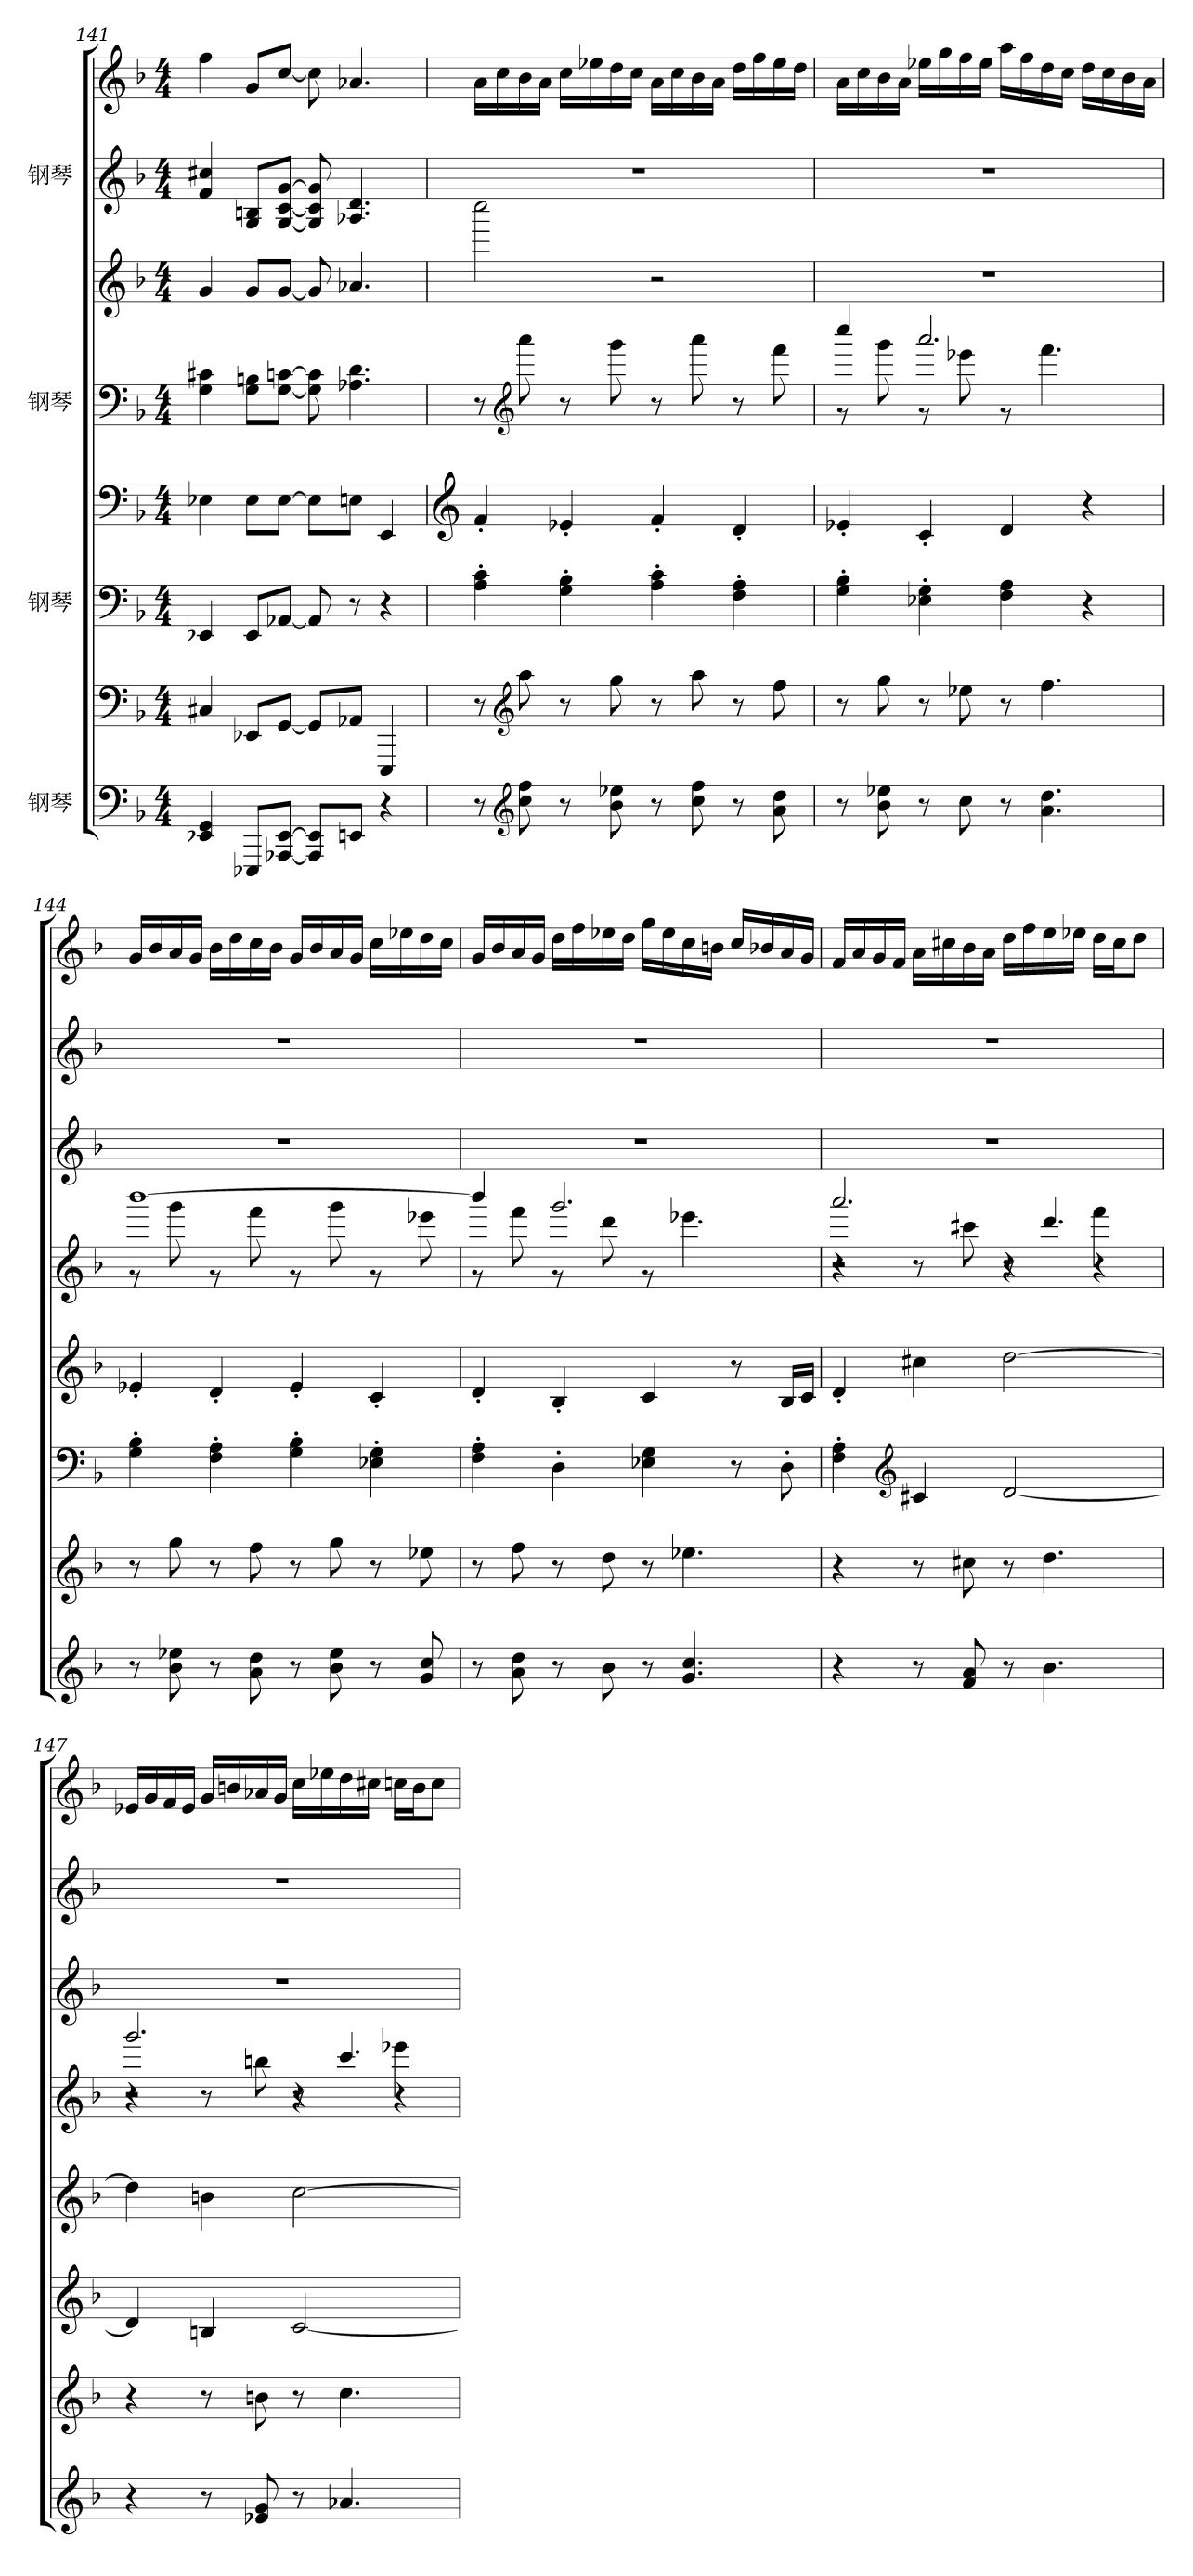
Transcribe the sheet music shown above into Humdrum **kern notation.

**kern	**kern	**kern	**kern	**kern	**kern	**kern	**kern
*part4	*part4	*part3	*part3	*part2	*part2	*part1	*part1
*staff8	*staff7	*staff6	*staff5	*staff4	*staff3	*staff2	*staff1
*I"钢琴	*	*I"钢琴	*	*I"钢琴	*	*I"钢琴	*
*clefF4	*clefF4	*clefF4	*clefF4	*clefF4	*clefG2	*clefG2	*clefG2
*k[b-]	*k[b-]	*k[b-]	*k[b-]	*k[b-]	*k[b-]	*k[b-]	*k[b-]
*M4/4	*M4/4	*M4/4	*M4/4	*M4/4	*M4/4	*M4/4	*M4/4
=141	=141	=141	=141	=141	=141	=141	=141
4EE-X/ 4GG/	4C#X/	4EE-X/	4E-X\	4G\ 4c#X\	4g/	4f/ 4cc#X/	4ff\
8EEE-X/L	8EE-X/L	8EE-/L	8E-\L	8G\ 8Bn\L	8g/L	8G/ 8Bn/L	8g/L
[8AAA-X/ [8EE-/J	[8GG/J	[8AA-X/J	[8E-\J	[8G\ [8cn\J	[8g/J	[8G/ [8c/ [8g/J	[8cc/J
8AAA-/] 8EE-/]L	8GG/L]	8AA-/]	8E-\L]	8G\] 8c\]	8g/]	8G/] 8c/] 8g/]	8cc\]
8EEn/J	8AA-X/J	8r	8En\J	4.A-X\ 4.d\	4.a-X/	4.A-X/ 4.d/	4.a-X/
4r	4EEE/	4r	4EE/	.	.	.	.
!!LO:PB:g=z
=142	=142	=142	=142	=142	=142	=142	=142
*	*	*	*clefG2	*	*	*	*
8r	8r	4A\' 4c\'	4f'/	8r	2cccc\	1r	16a\LL
.	.	.	.	.	.	.	16cc\
*clefG2	*clefG2	*	*	*clefG2	*	*	*
8cc\ 8ff\	8aa\	.	.	8aaa\	.	.	16b-\
.	.	.	.	.	.	.	16a\JJ
8r	8r	4G\' 4B-\'	4e-X'/	8r	.	.	16cc\LL
.	.	.	.	.	.	.	16ee-X\
8b-\ 8ee-X\	8gg\	.	.	8ggg\	.	.	16dd\
.	.	.	.	.	.	.	16cc\JJ
8r	8r	4A\' 4c\'	4f'/	8r	2r	.	16a\LL
.	.	.	.	.	.	.	16cc\
8cc\ 8ff\	8aa\	.	.	8aaa\	.	.	16b-\
.	.	.	.	.	.	.	16a\JJ
8r	8r	4F\' 4A\'	4d'/	8r	.	.	16dd\LL
.	.	.	.	.	.	.	16ff\
8a\ 8dd\	8ff\	.	.	8fff\	.	.	16ee-\
.	.	.	.	.	.	.	16dd\JJ
=143	=143	=143	=143	=143	=143	=143	=143
*	*	*	*	*^	*	*	*
8r	8r	4G\' 4B-\'	4e-X'/	4cccc/	8r	1r	1r	16a\LL
.	.	.	.	.	.	.	.	16cc\
8b-\ 8ee-X\	8gg\	.	.	.	8ggg\	.	.	16b-\
.	.	.	.	.	.	.	.	16a\JJ
8r	8r	4E-X\' 4G\'	4c'/	2.aaa/	8r	.	.	16ee-X\LL
.	.	.	.	.	.	.	.	16gg\
8cc\	8ee-X\	.	.	.	8eee-X\	.	.	16ff\
.	.	.	.	.	.	.	.	16ee-\JJ
8r	8r	4F\ 4A\	4d/	.	8r	.	.	16aa\LL
.	.	.	.	.	.	.	.	16ff\
4.a\ 4.dd\	4.ff\	.	.	.	4.fff\	.	.	16dd\
.	.	.	.	.	.	.	.	16cc\JJ
.	.	4r	4r	.	.	.	.	16dd\LL
.	.	.	.	.	.	.	.	16cc\
.	.	.	.	.	.	.	.	16b-\
.	.	.	.	.	.	.	.	16a\JJ
!!LO:PB:g=z
=144	=144	=144	=144	=144	=144	=144	=144	=144
8r	8r	4G\' 4B-\'	4e-X'/	[1bbb-	8r	1r	1r	16g/LL
.	.	.	.	.	.	.	.	16b-/
8b-\ 8ee-X\	8gg\	.	.	.	8ggg\	.	.	16a/
.	.	.	.	.	.	.	.	16g/JJ
8r	8r	4F\' 4A\'	4d'/	.	8r	.	.	16b-\LL
.	.	.	.	.	.	.	.	16dd\
8a\ 8dd\	8ff\	.	.	.	8fff\	.	.	16cc\
.	.	.	.	.	.	.	.	16b-\JJ
8r	8r	4G\' 4B-\'	4e-'/	.	8r	.	.	16g/LL
.	.	.	.	.	.	.	.	16b-/
8b-\ 8ee-\	8gg\	.	.	.	8ggg\	.	.	16a/
.	.	.	.	.	.	.	.	16g/JJ
8r	8r	4E-X\' 4G\'	4c'/	.	8r	.	.	16cc\LL
.	.	.	.	.	.	.	.	16ee-X\
8g/ 8cc/	8ee-X\	.	.	.	8eee-X\	.	.	16dd\
.	.	.	.	.	.	.	.	16cc\JJ
=145	=145	=145	=145	=145	=145	=145	=145	=145
8r	8r	4F\' 4A\'	4d'/	4bbb-/]	8r	1r	1r	16g/LL
.	.	.	.	.	.	.	.	16b-/
8a\ 8dd\	8ff\	.	.	.	8fff\	.	.	16a/
.	.	.	.	.	.	.	.	16g/JJ
8r	8r	4D'\	4B-'/	2.ggg/	8r	.	.	16dd\LL
.	.	.	.	.	.	.	.	16ff\
8b-\	8dd\	.	.	.	8ddd\	.	.	16ee-X\
.	.	.	.	.	.	.	.	16dd\JJ
8r	8r	4E-X\ 4G\	4c/	.	8r	.	.	16gg\LL
.	.	.	.	.	.	.	.	16ee-\
4.g/ 4.cc/	4.ee-X\	.	.	.	4.eee-X\	.	.	16cc\
.	.	.	.	.	.	.	.	16bn\JJ
.	.	8r	8r	.	.	.	.	16cc/LL
.	.	.	.	.	.	.	.	16b-X/
.	.	8D'\	16B-/LL	.	.	.	.	16a/
.	.	.	16c/JJ	.	.	.	.	16g/JJ
!!LO:PB:g=z
=146	=146	=146	=146	=146	=146	=146	=146	=146
*	*	*	*	*	*^	*	*	*
4r	4r	4F\' 4A\'	4d'/	2.aaa/	4r	2r	1r	1r	16f/LL
.	.	.	.	.	.	.	.	.	16a/
.	.	.	.	.	.	.	.	.	16g/
.	.	.	.	.	.	.	.	.	16f/JJ
*	*	*clefG2	*	*	*	*	*	*	*
8r	8r	4c#X/	4cc#X\	.	8r	.	.	.	16a\LL
.	.	.	.	.	.	.	.	.	16cc#X\
8f/ 8a/	8cc#X\	.	.	.	8ccc#X\	.	.	.	16b-\
.	.	.	.	.	.	.	.	.	16a\JJ
8r	8r	[2d/	[2dd\	.	4r	8r	.	.	16dd\LL
.	.	.	.	.	.	.	.	.	16ff\
4.b-\	4.dd\	.	.	.	.	4.ddd/	.	.	16ee\
.	.	.	.	.	.	.	.	.	16ee-X\JJ
.	.	.	.	4r	4fff\	.	.	.	16dd\LL
.	.	.	.	.	.	.	.	.	16cc#\J
.	.	.	.	.	.	.	.	.	8dd\J
=147	=147	=147	=147	=147	=147	=147	=147	=147	=147
4r	4r	4d/]	4dd\]	2.ggg/	4r	2r	1r	1r	16e-X/LL
.	.	.	.	.	.	.	.	.	16g/
.	.	.	.	.	.	.	.	.	16f/
.	.	.	.	.	.	.	.	.	16e-/JJ
8r	8r	4Bn/	4bn\	.	8r	.	.	.	16g/LL
.	.	.	.	.	.	.	.	.	16bn/
8e-X/ 8g/	8bn\	.	.	.	8bbn\	.	.	.	16a-X/
.	.	.	.	.	.	.	.	.	16g/JJ
8r	8r	[2c/	[2cc\	.	4r	8r	.	.	16cc\LL
.	.	.	.	.	.	.	.	.	16ee-X\
4.a-X/	4.cc\	.	.	.	.	4.ccc/	.	.	16dd\
.	.	.	.	.	.	.	.	.	16cc#X\JJ
.	.	.	.	4r	4eee-X\	.	.	.	16ccn\LL
.	.	.	.	.	.	.	.	.	16b\J
.	.	.	.	.	.	.	.	.	8cc\J
*	*	*	*	*v	*v	*v	*	*	*
=	=	=	=	=	=	=	=
*-	*-	*-	*-	*-	*-	*-	*-
